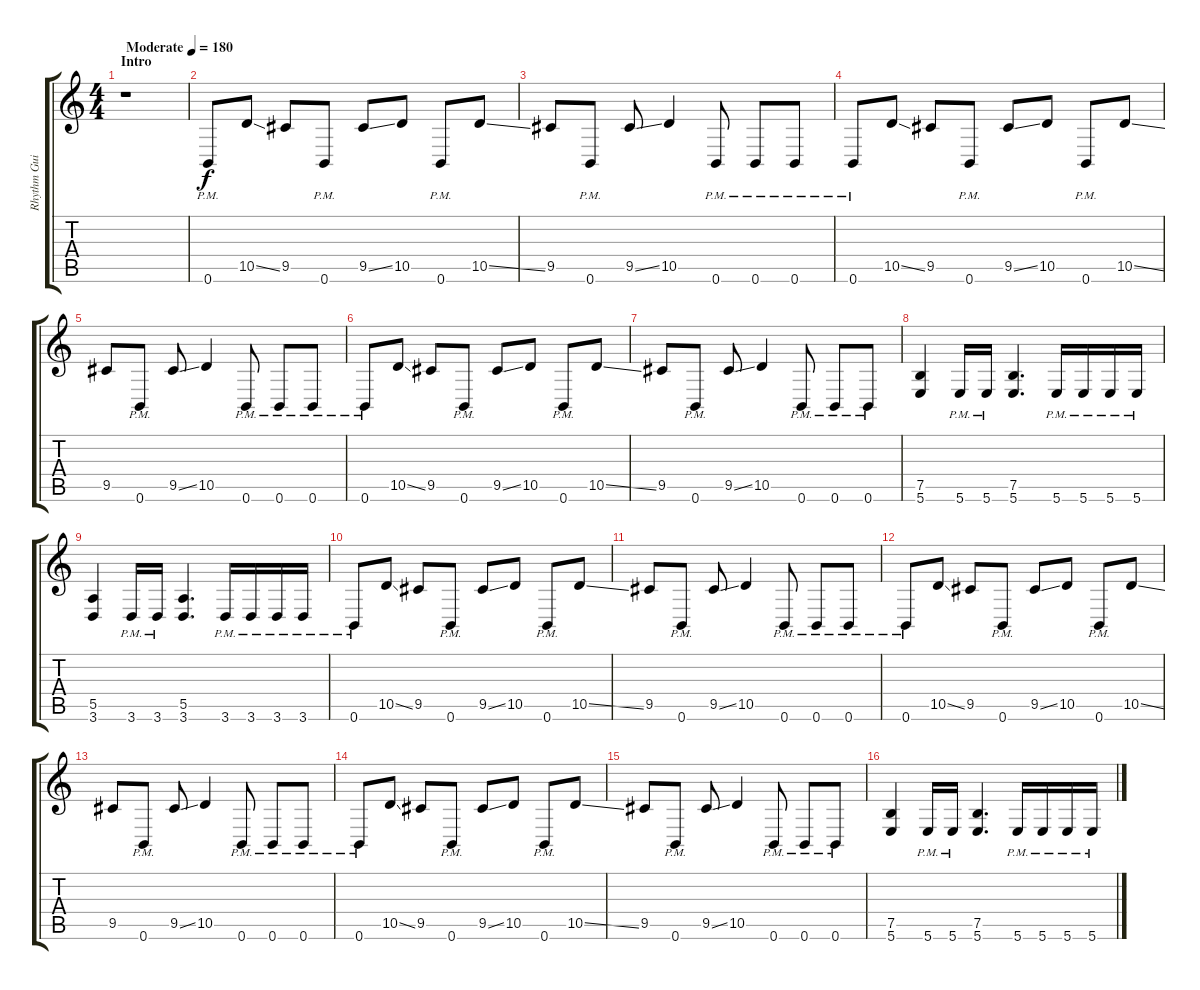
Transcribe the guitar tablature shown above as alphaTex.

\track ("Rhythm Guitar" "Rhythm Gui") {instrument distortionguitar}
\staff {score tabs}
\tuning (B3 Gb3 D3 A2 E2 B1) {hide}
\ts (4 4)
\section ("" "Intro")
\tempo (180 "Moderate")
\clef g2
\ks c
r.1{dy f instrument distortionguitar} |
0.6{pm}.8 10.5{ss}.8 9.5.8 0.6{pm}.8 9.5{ss}.8 10.5.8 0.6{pm}.8 10.5{ss}.8 |
9.5.8 0.6{pm}.8 9.5{ss}.8 10.5.4 0.6{pm}.8 0.6{pm}.8 0.6{pm}.8 |
0.6{pm}.8 10.5{ss}.8 9.5.8 0.6{pm}.8 9.5{ss}.8 10.5.8 0.6{pm}.8 10.5{ss}.8 |
9.5.8 0.6{pm}.8 9.5{ss}.8 10.5.4 0.6{pm}.8 0.6{pm}.8 0.6{pm}.8 |
0.6{pm}.8 10.5{ss}.8 9.5.8 0.6{pm}.8 9.5{ss}.8 10.5.8 0.6{pm}.8 10.5{ss}.8 |
9.5.8 0.6{pm}.8 9.5{ss}.8 10.5.4 0.6{pm}.8 0.6{pm}.8 0.6{pm}.8 |
(7.5 5.6).4 5.6{pm}.16 5.6{pm}.16 (7.5 5.6).4{d} 5.6{pm}.16 5.6{pm}.16 5.6{pm}.16 5.6{pm}.16 |
(5.5 3.6).4 3.6{pm}.16 3.6{pm}.16 (5.5 3.6).4{d} 3.6{pm}.16 3.6{pm}.16 3.6{pm}.16 3.6{pm}.16 |
0.6{pm}.8 10.5{ss}.8 9.5.8 0.6{pm}.8 9.5{ss}.8 10.5.8 0.6{pm}.8 10.5{ss}.8 |
9.5.8 0.6{pm}.8 9.5{ss}.8 10.5.4 0.6{pm}.8 0.6{pm}.8 0.6{pm}.8 |
0.6{pm}.8 10.5{ss}.8 9.5.8 0.6{pm}.8 9.5{ss}.8 10.5.8 0.6{pm}.8 10.5{ss}.8 |
9.5.8 0.6{pm}.8 9.5{ss}.8 10.5.4 0.6{pm}.8 0.6{pm}.8 0.6{pm}.8 |
0.6{pm}.8 10.5{ss}.8 9.5.8 0.6{pm}.8 9.5{ss}.8 10.5.8 0.6{pm}.8 10.5{ss}.8 |
9.5.8 0.6{pm}.8 9.5{ss}.8 10.5.4 0.6{pm}.8 0.6{pm}.8 0.6{pm}.8 |
(7.5 5.6).4 5.6{pm}.16 5.6{pm}.16 (7.5 5.6).4{d} 5.6{pm}.16 5.6{pm}.16 5.6{pm}.16 5.6{pm}.16
